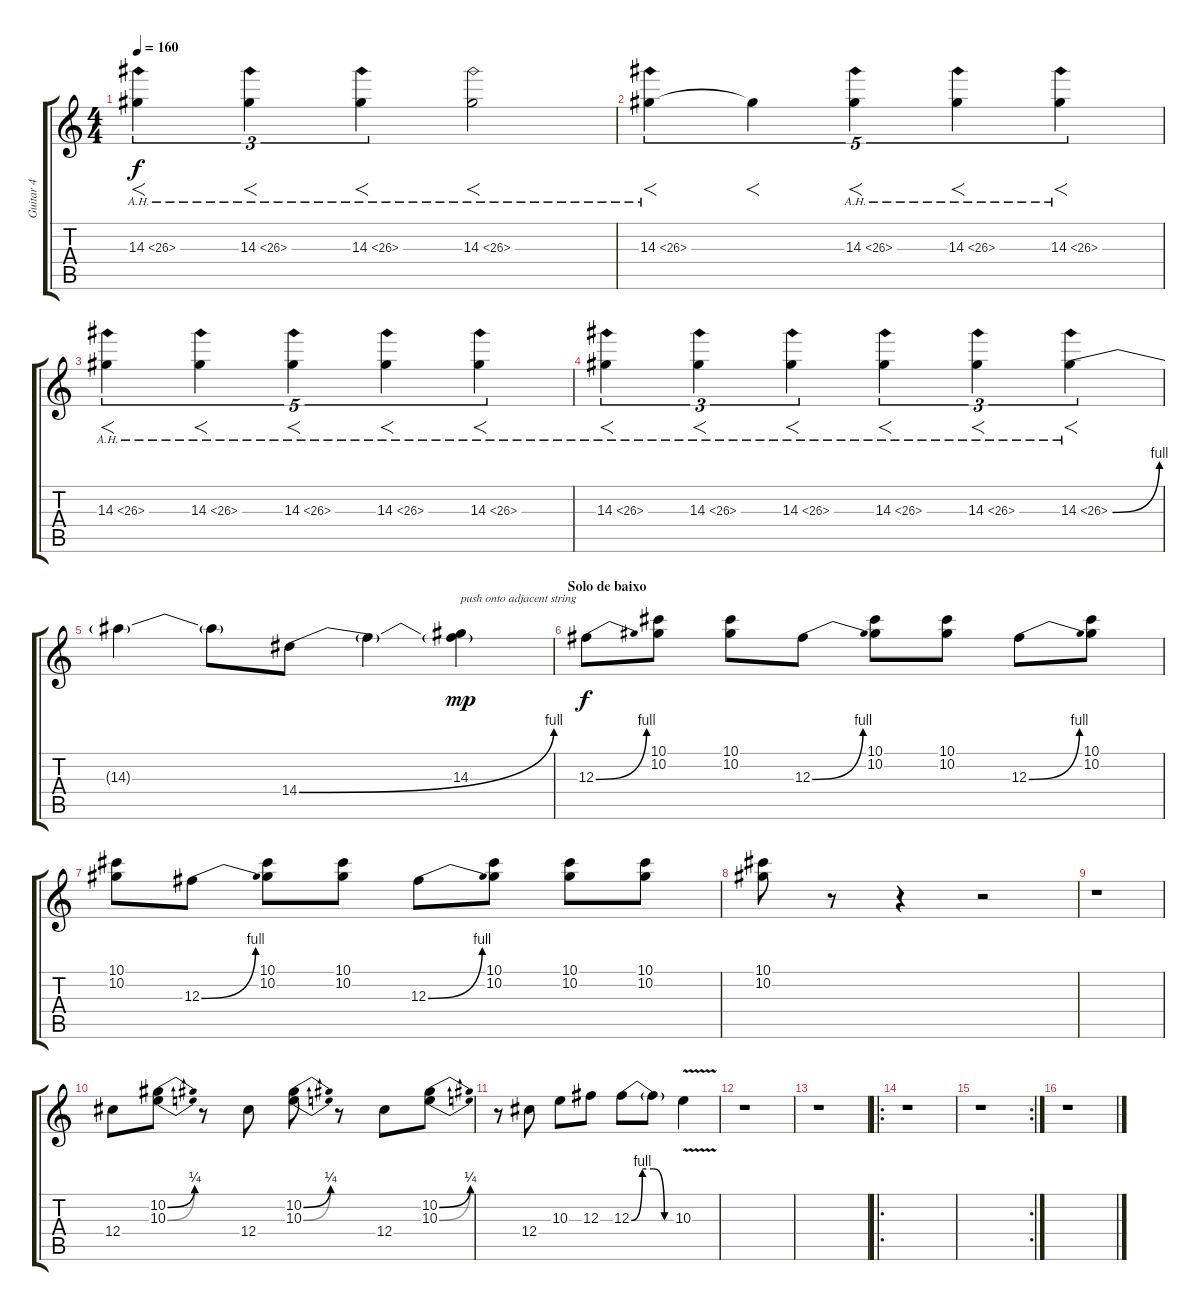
\track ("Guitar 4" "Guitar 4") {instrument distortionguitar}
\staff {score tabs}
\tuning (Eb4 Bb3 Gb3 Db3 Ab2 Eb2) {hide}
\ts (4 4)
\tempo 160
\clef g2
\ks c
14.3{ah 12}.4{f tu (3 2) dy f} 14.3{ah 12}.4{f tu (3 2)} 14.3{ah 12}.4{f tu (3 2)} 14.3{ah 12}.2{f} |
14.3{ah 12}.4{f tu (5 4)} 14.3{t}.4{f tu (5 4)} 14.3{ah 12}.4{f tu (5 4)} 14.3{ah 12}.4{f tu (5 4)} 14.3{ah 12}.4{f tu (5 4)} |
14.3{ah 12}.4{f tu (5 4)} 14.3{ah 12}.4{f tu (5 4)} 14.3{ah 12}.4{f tu (5 4)} 14.3{ah 12}.4{f tu (5 4)} 14.3{ah 12}.4{f tu (5 4)} |
14.3{ah 12}.4{f tu (3 2)} 14.3{ah 12}.4{f tu (3 2)} 14.3{ah 12}.4{f tu (3 2)} 14.3{ah 12}.4{f tu (3 2) volume 3} 14.3{ah 12}.4{f tu (3 2)} 14.3{be (bend 0 0 60 4) ah 12}.4{f tu (3 2) volume 16} |
14.3{t}.4 14.3{t}.8 14.4{be (bend 0 0 60 4)}.8 14.4{t}.4 (14.3 14.4{t}).4{txt "push onto adjacent string" dy mp} |
\section ("" "Solo de baixo")
12.3{be (bend 0 0 60 4)}.8{dy f} (10.1 10.2).8 (10.1 10.2).8 12.3{be (bend 0 0 60 4)}.8 (10.1 10.2).8 (10.1 10.2).8 12.3{be (bend 0 0 60 4)}.8 (10.1 10.2).8 |
(10.1 10.2).8 12.3{be (bend 0 0 60 4)}.8 (10.1 10.2).8 (10.1 10.2).8 12.3{be (bend 0 0 60 4)}.8 (10.1 10.2).8 (10.1 10.2).8 (10.1 10.2).8 |
(10.1 10.2).8 r.8 r.4 r.2 |
r.1 |
12.4.8 (10.2{be (bend 0 0 60 1)} 10.3{be (bend 0 0 60 1)}).8 r.8 12.4.8 (10.2{be (bend 0 0 60 1)} 10.3{be (bend 0 0 60 1)}).8 r.8 12.4.8 (10.2{be (bend 0 0 60 1)} 10.3{be (bend 0 0 60 1)}).8 |
r.8 12.4.8 10.3.8 12.3.8 12.3{be (custom 0 0 15 4 30 4 45 0 60 0)}.8 12.3{t}.8 10.3{v}.4 |
r.1 |
r.1 |
\ro
r.1 |
\rc 2
r.1 |
r.1
